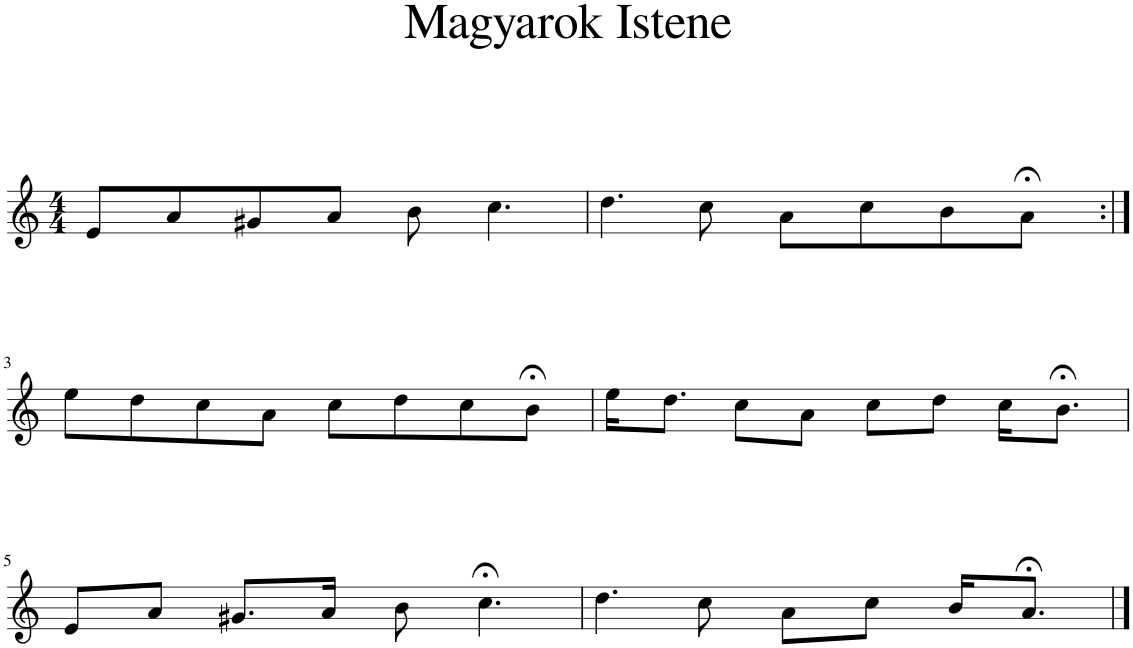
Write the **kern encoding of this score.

**kern
*part1
*staff1
*I"Piano
*I'Pno
*clefG2
*k[]
*M4/4
=1
8e/L
8a/
8g#X/
8a/J
8b\
4.cc\
=2
4.dd\
8cc\
8a\L
8cc\
8b\
8a;<\J
!!LO:LB:g=z
=3:|!
8ee\L
8dd\
8cc\
8a\J
8cc\L
8dd\
8cc\
8b;<\J
=4
16ee\KL
8.dd\J
8cc\L
8a\J
8cc\L
8dd\J
16cc\KL
8.b;<\J
!!LO:LB:g=z
=5
8e/L
8a/J
8.g#X/L
16a/Jk
8b\
4.cc;<\
=6
4.dd\
8cc\
8a\L
8cc\J
16b/KL
8.a;</J
==
*-
